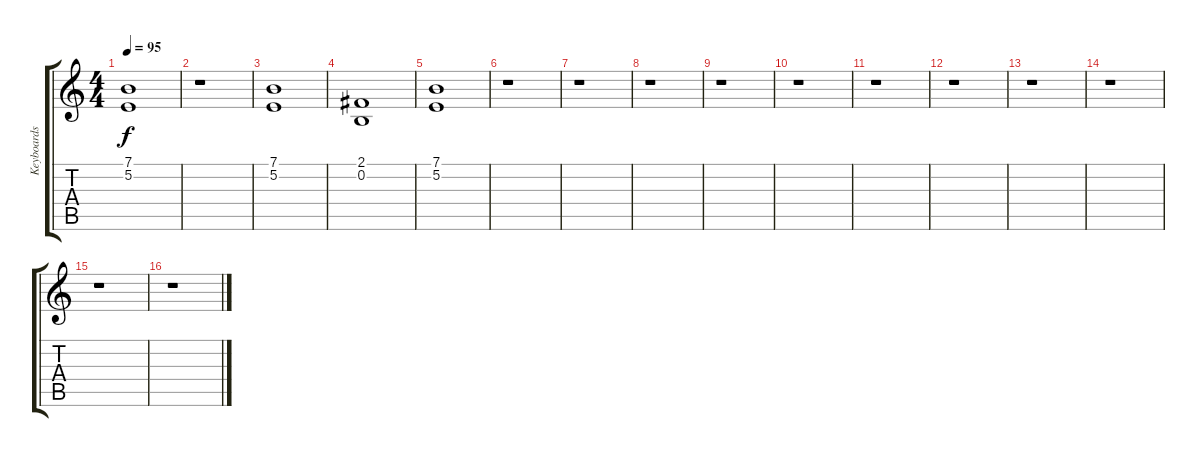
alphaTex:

\track ("Keyboards" "Keyboards") {instrument churchorgan}
\staff {score tabs}
\tuning (E4 B3 G3 D3 A2 E2) {hide}
\ts (4 4)
\tempo 95
\clef g2
\ks c
(7.1 5.2).1{dy f} |
r.1 |
(7.1 5.2).1 |
(2.1 0.2).1 |
(7.1 5.2).1 |
r.1 |
r.1 |
r.1 |
r.1 |
r.1 |
r.1 |
r.1 |
r.1 |
r.1 |
r.1 |
r.1
